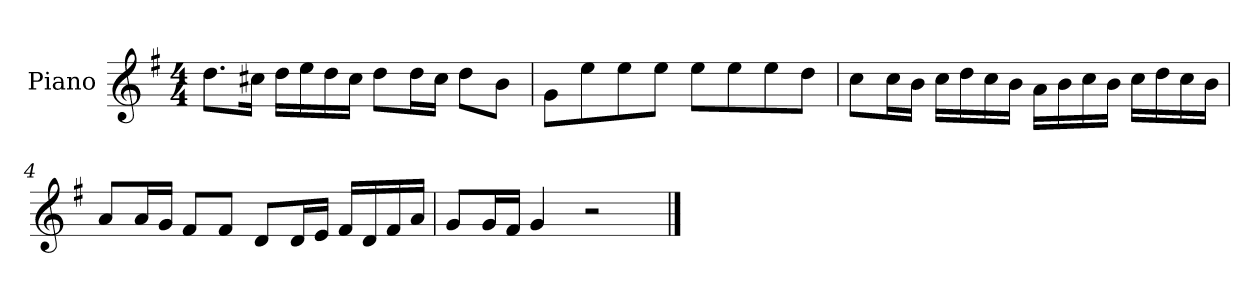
**kern
*part1
*staff1
*I"Piano
*I'P-no
*clefG2
*k[f#]
*M4/4
*MM90
=1
8.dd\L
16cc#X\Jk
16dd\LL
16ee\
16dd\
16cc#\JJ
8dd\L
16dd\L
16cc#\JJ
8dd\L
8b\J
=2
8g\L
8ee\
8ee\
8ee\J
8ee\L
8ee\
8ee\
8dd\J
=3
8cc\L
16cc\L
16b\JJ
16cc\LL
16dd\
16cc\
16b\JJ
16a\LL
16b\
16cc\
16b\JJ
16cc\LL
16dd\
16cc\
16b\JJ
!!LO:LB:g=z
=4
8a/L
16a/L
16g/JJ
8f#/L
8f#/J
8d/L
16d/L
16e/JJ
16f#/LL
16d/
16f#/
16a/JJ
=5
8g/L
16g/L
16f#/JJ
4g/
2r
==
*-
